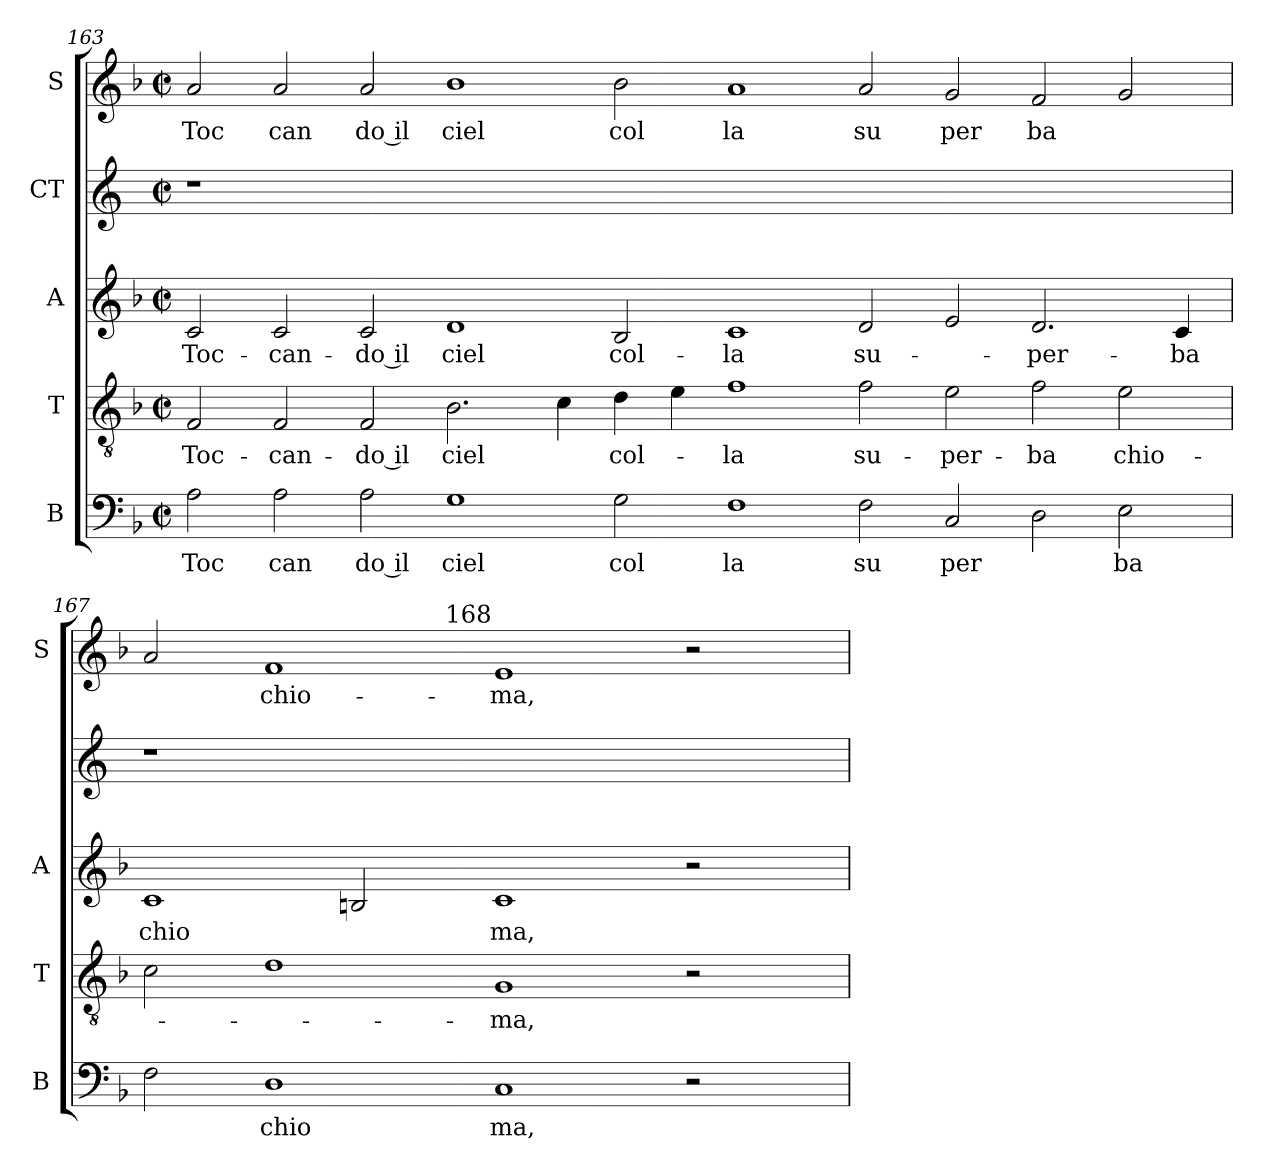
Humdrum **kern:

**kern	**text	**kern	**text	**kern	**text	**kern	**kern	**text
*part5	*part5	*part4	*part4	*part3	*part3	*part2	*part1	*part1
*staff5	*staff5	*staff4	*staff4	*staff3	*staff3	*staff2	*staff1	*staff1
*I"B	*	*I"T	*	*I"A	*	*I"CT	*I"S	*
*I'B	*	*I'T	*	*I'A	*	*	*I'S	*
*clefF4	*	*clefGv2	*	*clefG2	*	*clefG2	*clefG2	*
*k[b-]	*	*k[b-]	*	*k[b-]	*	*	*k[b-]	*
*F:	*	*F:	*	*F:	*	*	*F:	*
*M2/2	*	*M2/2	*	*M2/2	*	*M2/2	*M2/2	*
*met(c|)	*	*met(c|)	*	*met(c|)	*	*met(c|)	*met(c|)	*
=163	=163	=163	=163	=163	=163	=163	=163	=163
!	!LO:LY:b:cj	!	!LO:LY:b:cj	!	!LO:LY:b:cj	!	!	!LO:LY:b:cj
2A\	Toc	2F/	Toc-	2c/	Toc-	1r	2a/	Toc
!	!LO:LY:b:cj	!	!LO:LY:b:cj	!	!LO:LY:b:cj	!	!	!LO:LY:b:cj
2A\	can	2F/	-can-	2c/	-can-	.	2a/	can
!	!LO:LY:b:rj	!	!LO:LY:b:rj	!	!LO:LY:b:rj	!	!	!LO:LY:b:rj
2A\	do il	2F/	-do il	2c/	-do il	00ryy	2a/	do il
!	!LO:LY:b:cj	!	!LO:LY:b	!	!LO:LY:b:cj	!	!	!LO:LY:b:cj
1G	ciel	2.B-\	ciel	1d	ciel	.	1b-	ciel
.	.	4c\	.	.	.	.	.	.
!	!LO:LY:b:cj	!	!LO:LY:b	!	!LO:LY:b:cj	!	!	!LO:LY:b:cj
2G\	col	4d\	col-	2B-/	col-	.	2b-\	col
.	.	4e\	.	.	.	.	.	.
!	!LO:LY:b:cj	!	!LO:LY:b:cj	!	!LO:LY:b:cj	!	!	!LO:LY:b:cj
1F	la	1f	-la	1c	-la	.	1a	la
!	!LO:LY:b:cj	!	!LO:LY:b:cj	!	!LO:LY:b:cj	!	!	!LO:LY:b:cj
2F\	su	2f\	su-	2d/	su-	.	2a/	su
!	!LO:LY:b	!	!LO:LY:b:cj	!	!	!	!	!LO:LY:b:cj
2C/	per	2e\	-per-	2e/	.	.	2g/	per
!	!	!	!LO:LY:b:cj	!	!LO:LY:b:cj	!	!	!LO:LY:b:cj
2D\	.	2f\	-ba	2.d/	-per-	1ryy	2f/	ba
!	!LO:LY:b:cj	!	!LO:LY:b	!	!	!	!	!
2E\	ba	2e\	chio-	.	.	.	2g/	.
!	!	!	!	!	!LO:LY:b:cj	!	!	!
.	.	.	.	4c/	-ba	.	.	.
!!LO:LB:g=z
=167	=167	=167	=167	=167	=167	=167	=167	=167
!	!	!	!	!	!LO:LY:b	!	!	!
*^	*	*	*	*	*	*	*^	*
2F\	8ryy	.	2c\	.	1c	chio	1r	2a/	1ryy	.
.	32ryy	.	.	.	.	.	.	.	.	.
.	1ryy	.	.	.	.	.	.	.	.	.
!	!	!LO:LY:b:cj	!	!	!	!	!	!	!	!LO:LY:b:cj
1D	.	chio	1d	.	.	.	.	1f	.	chio-
.	.	.	.	.	2B/	.	0ryy	.	4ryy	.
.	1ryy	.	.	.	.	.	.	.	.	.
.	.	.	.	.	.	.	.	.	32.ryy	.
!	!	!	!	!	!	!	!	!	!LO:TX:a:t=168	!
.	.	.	.	.	.	.	.	.	1ryy	.
!	!	!LO:LY:b:cj	!	!LO:LY:b:cj	!	!LO:LY:b:cj	!	!	!	!LO:LY:b:cj
1C	.	ma,	1G	-ma,	1c	ma,	.	1e	.	-ma,
.	2ryy	.	.	.	.	.	.	.	.	.
.	.	.	.	.	.	.	.	.	2ryy	.
2r	.	.	2r	.	2r	.	.	2r	.	.
.	4ryy	.	.	.	.	.	.	.	.	.
.	.	.	.	.	.	.	.	.	8ryy	.
.	16.ryy	.	.	.	.	.	.	.	.	.
.	.	.	.	.	.	.	.	.	16ryy	.
.	.	.	.	.	.	.	.	.	64ryy	.
*v	*v	*	*	*	*	*	*	*v	*v	*
=	=	=	=	=	=	=	=	=
*-	*-	*-	*-	*-	*-	*-	*-	*-
